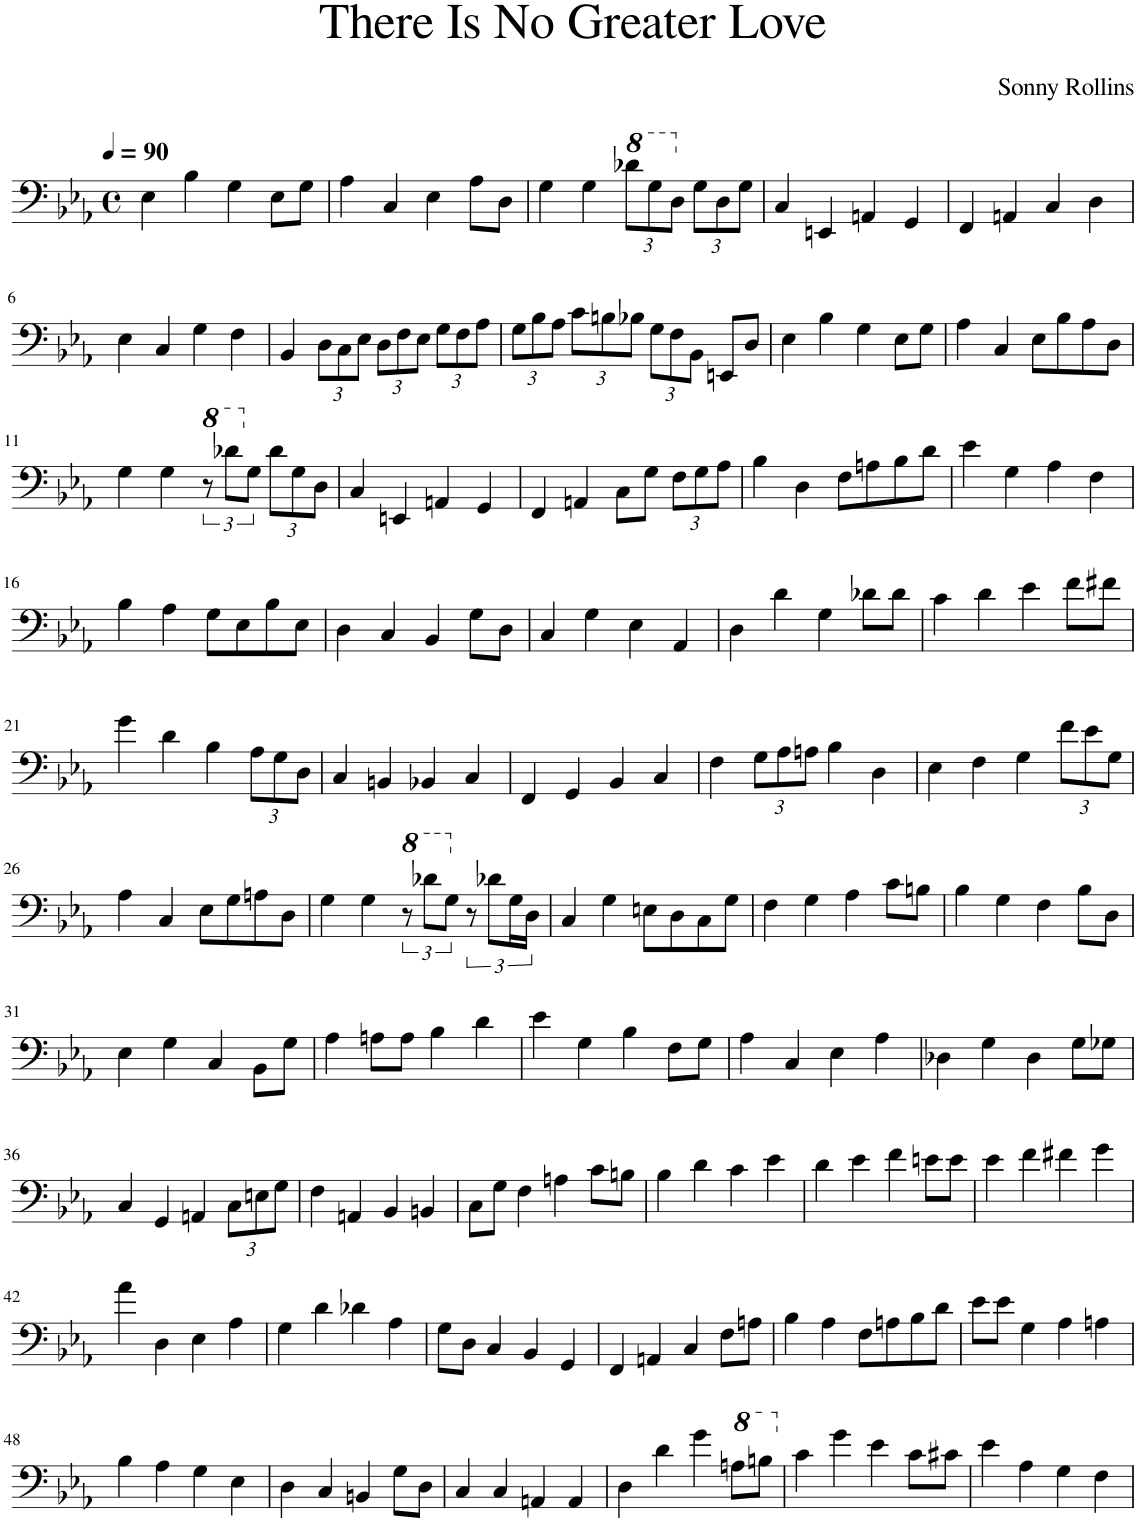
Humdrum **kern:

**kern
*part1
*staff1
*I"Piano
*I'Pno.
*clefF4
*k[b-e-a-]
*M4/4
*met(c)
*MM90
=1
4E-\
4B-\
4G\
8E-\L
8G\J
=2
4A-\
4C/
4E-\
8A-\L
8D\J
=3
4G\
4G\
*8va
*Xbrackettup
12dd-X\L
12g\
12d\J
*X8va
12G\L
12D\
12G\J
=4
4C/
4EEn/
4AAn/
4GG/
=5
4FF/
4AAn/
4C/
4D\
!!LO:LB:g=z
=6
4E-\
4C/
4G\
4F\
=7
4BB-/
12D\L
12C\
12E-\J
12D\L
12F\
12E-\J
12G\L
12F\
12A-\J
=8
12G\L
12B-\
12A-\J
12c\L
12Bn\
12B-X\J
12G\L
12F\
12BB-\J
8EEn/L
8D/J
=9
4E-\
4B-\
4G\
8E-\L
8G\J
=10
4A-\
4C/
8E-\L
8B-\
8A-\
8D\J
!!LO:LB:g=z
=11
4G\
4G\
*8va
*brackettup
12r
12dd-X\L
12g\J
*X8va
*Xbrackettup
12d-\L
12G\
12D\J
=12
4C/
4EEn/
4AAn/
4GG/
=13
4FF/
4AAn/
8C\L
8G\J
12F\L
12G\
12A-\J
=14
4B-\
4D\
8F\L
8An\
8B-\
8d\J
=15
4e-\
4G\
4A-\
4F\
!!LO:LB:g=z
=16
4B-\
4A-\
8G\L
8E-\
8B-\
8E-\J
=17
4D\
4C/
4BB-/
8G\L
8D\J
=18
4C/
4G\
4E-\
4AA-/
=19
4D\
4d\
4G\
8d-X\L
8d-\J
=20
4c\
4d\
4e-\
8f\L
8f#X\J
!!LO:LB:g=z
=21
4g\
4d\
4B-\
12A-\L
12G\
12D\J
=22
4C/
4BBn/
4BB-X/
4C/
=23
4FF/
4GG/
4BB-/
4C/
=24
4F\
12G\L
12A-\
12An\J
4B-\
4D\
=25
4E-\
4F\
4G\
12f\L
12e-\
12G\J
!!LO:LB:g=z
=26
4A-\
4C/
8E-\L
8G\
8An\
8D\J
=27
4G\
4G\
*8va
*brackettup
12r
12dd-X\L
12g\J
*X8va
12r
12d-X\L
24G\L
24D\JJ
=28
4C/
4G\
8En\L
8D\
8C\
8G\J
=29
4F\
4G\
4A-\
8c\L
8Bn\J
=30
4B-\
4G\
4F\
8B-\L
8D\J
!!LO:LB:g=z
=31
4E-\
4G\
4C/
8BB-\L
8G\J
=32
4A-\
8An\L
8A\J
4B-\
4d\
=33
4e-\
4G\
4B-\
8F\L
8G\J
=34
4A-\
4C/
4E-\
4A-\
=35
4D-X\
4G\
4D-\
8G\L
8G-X\J
!!LO:LB:g=z
=36
4C/
4GG/
4AAn/
*Xbrackettup
12C\L
12En\
12G\J
=37
4F\
4AAn/
4BB-/
4BBn/
=38
8C\L
8G\J
4F\
4An\
8c\L
8Bn\J
=39
4B-\
4d\
4c\
4e-\
=40
4d\
4e-\
4f\
8en\L
8e\J
=41
4e-\
4f\
4f#X\
4g\
!!LO:LB:g=z
=42
4a-\
4D\
4E-\
4A-\
=43
4G\
4d\
4d-X\
4A-\
=44
8G\L
8D\J
4C/
4BB-/
4GG/
=45
4FF/
4AAn/
4C/
8F\L
8An\J
=46
4B-\
4A-\
8F\L
8An\
8B-\
8d\J
=47
8e-\L
8e-\J
4G\
4A-\
4An\
!!LO:LB:g=z
=48
4B-\
4A-\
4G\
4E-\
=49
4D\
4C/
4BBn/
8G\L
8D\J
=50
4C/
4C/
4AAn/
4AA/
=51
4D\
4d\
4g\
*8va
8an\L
8bn\J
=52
4cc\
*X8va
4g\
4e-\
8c\L
8c#X\J
=53
4e-\
4A-\
4G\
4F\
=
*-
